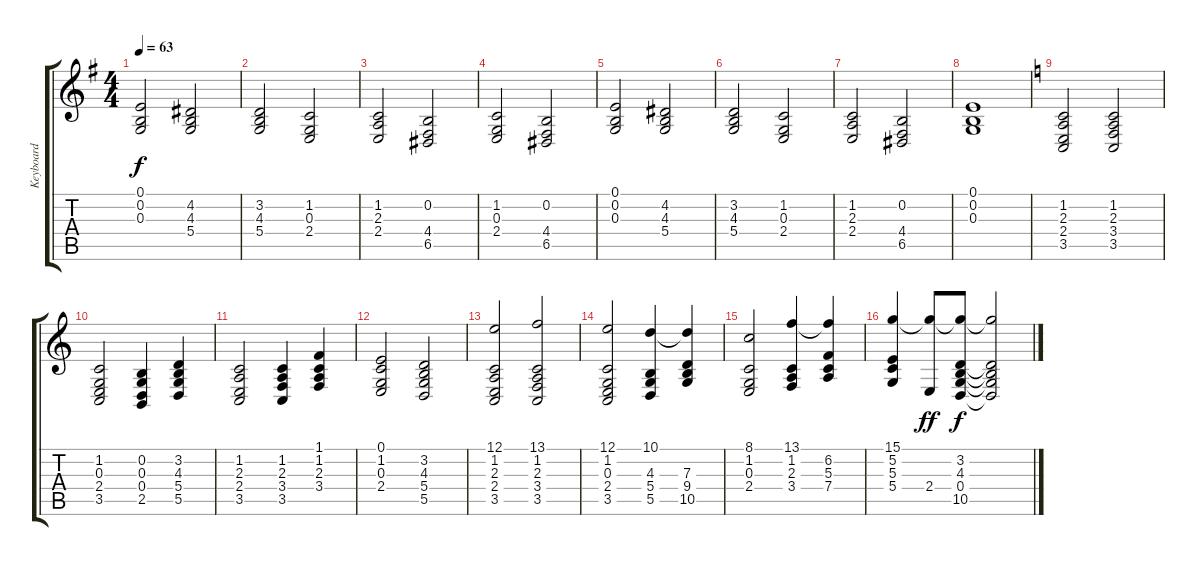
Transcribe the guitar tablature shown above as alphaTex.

\track ("Keyboard" "Keyboard") {instrument churchorgan}
\staff {score tabs}
\tuning (E4 B3 G3 D3 A2 E2) {hide}
\ts (4 4)
\tempo 63
\clef g2
\ks g
(0.1 0.2 0.3).2{dy f} (4.2 4.3 5.4).2 |
(3.2 4.3 5.4).2 (1.2 0.3 2.4).2 |
(1.2 2.3 2.4).2 (0.2 4.4 6.5).2 |
(1.2 0.3 2.4).2 (0.2 4.4 6.5).2 |
(0.1 0.2 0.3).2 (4.2 4.3 5.4).2 |
(3.2 4.3 5.4).2 (1.2 0.3 2.4).2 |
(1.2 2.3 2.4).2 (0.2 4.4 6.5).2 |
(0.1 0.2 0.3).1 |
\ks c
(1.2 2.3 2.4 3.5).2 (1.2 2.3 3.4 3.5).2 |
(1.2 0.3 2.4 3.5).2 (0.2 0.3 0.4 2.5).4 (3.2 4.3 5.4 5.5).4 |
(1.2 2.3 2.4 3.5).2 (1.2 2.3 3.4 3.5).4 (1.1 1.2 2.3 3.4).4 |
(0.1 1.2 0.3 2.4).2 (3.2 4.3 5.4 5.5).2 |
(12.1 1.2 2.3 2.4 3.5).2 (13.1 1.2 2.3 3.4 3.5).2 |
(12.1 1.2 0.3 2.4 3.5).2 (10.1 4.3 5.4 5.5).4 (10.1{t} 7.3 9.4 10.5).4 |
(8.1 1.2 0.3 2.4).2 (13.1 1.2 2.3 3.4).4 (13.1{t} 6.2 5.3 7.4).4 |
(15.1 5.2 5.3 5.4).4 (15.1{t} 2.4).8{dy ff} (15.1{t} 3.2 4.3 0.4 10.5).8{dy f} (15.1{t} 3.2{t} 4.3{t} 0.4{t} 10.5{t}).2
